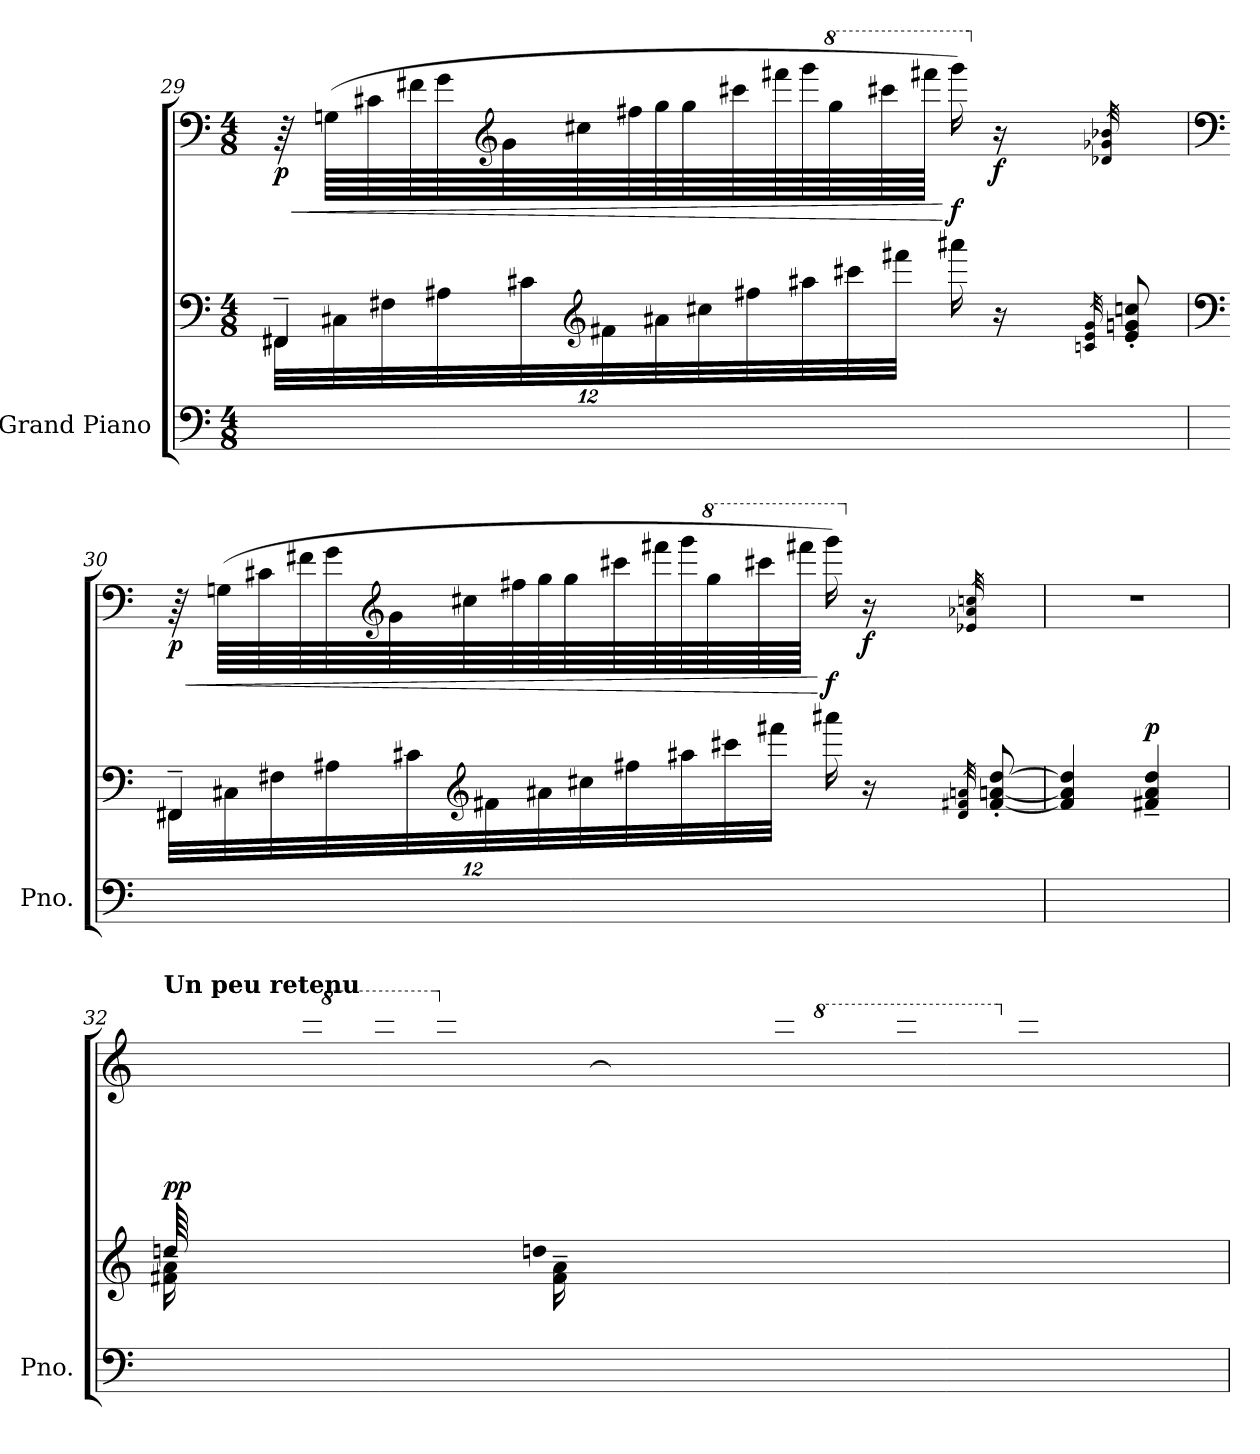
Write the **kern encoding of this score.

**kern	**kern	**kern	**dynam
*part1	*part1	*part1	*part1
*staff3	*staff2	*staff1	*staff1/2/3
*I"Grand Piano	*	*	*
*I'Pno.	*	*	*
!!LO:LB:g=z
*clefF4	*clefF4	*clefF4	*
*k[]	*k[]	*k[]	*
*M4/8	*M4/8	*M4/8	*
=29	=29	=29	=29
*	*^	*	*
*	*	*Xbrackettup	*	*
!	!	!	!	!LO:HP:b
*	*	*	*^	*
!	!	!	!	!	!LO:DY:n=1:b
2ryy	4FF#X~/	48FF#\LLL	64r	4.ryy	< p
.	.	.	(>64Gn\LLLL	.	.
.	.	48C#X\	.	.	.
.	.	.	64c#X\	.	.
.	.	48F#X\	.	.	.
.	.	.	64f#X\	.	.
.	.	48A#X\	64g\	.	.
*	*	*	*clefG2	*	*
.	.	.	64g\	.	.
.	.	48c#X\	.	.	.
.	.	.	64cc#X\	.	.
*	*clefG2	*	*	*	*
.	.	48f#X\	.	.	.
.	.	.	64ff#X\	.	.
.	.	48a#X\	64gg\	.	.
.	.	.	64gg\	.	.
.	.	48cc#X\	.	.	.
.	.	.	64ccc#X\	.	.
.	.	48ff#X\	.	.	.
.	.	.	64fff#X\	.	.
.	.	48aa#X\	64ggg\	.	.
*	*	*	*8va	*	*
.	.	.	64ggg\	.	.
.	.	48ccc#X\	.	.	.
.	.	.	64cccc#X\	.	.
.	.	48fff#X\JJJ	.	.	.
.	.	.	64ffff#X\JJJJ	.	.
!	!	!	!	!	!LO:DY:n=2:b
.	16ryy	16aaa#X\	16gggg\)	.	[ f
*	*	*	*X8va	*	*
!	!	!	!	!	!LO:DY:n=3:b
.	16r	8.ryy	16r	.	f
.	32qcn/ 32qe/ 32qg/LLL	.	.	32qd-X/ 32qg-X/ 32qb-X/JJJ	.
.	8e/' 8gni/' 8ccn/'	.	8ryy	8ryy	.
=30	=30	=30	=30	=30	=30
*	*clefF4	*	*clefF4	*	*
!	!	!	!	!	!LO:HP:b
!	!	!	!	!	!LO:DY:n=1:b
2ryy	4FF#X~/	48FF#\LLL	64r	4.ryy	< p
.	.	.	(>64Gn\LLLL	.	.
.	.	48C#X\	.	.	.
.	.	.	64c#X\	.	.
.	.	48F#X\	.	.	.
.	.	.	64f#X\	.	.
.	.	48A#X\	64g\	.	.
*	*	*	*clefG2	*	*
.	.	.	64g\	.	.
.	.	48c#X\	.	.	.
.	.	.	64cc#X\	.	.
*	*clefG2	*	*	*	*
.	.	48f#X\	.	.	.
.	.	.	64ff#X\	.	.
.	.	48a#X\	64gg\	.	.
.	.	.	64gg\	.	.
.	.	48cc#X\	.	.	.
.	.	.	64ccc#X\	.	.
.	.	48ff#X\	.	.	.
.	.	.	64fff#X\	.	.
.	.	48aa#X\	64ggg\	.	.
*	*	*	*8va	*	*
.	.	.	64ggg\	.	.
.	.	48ccc#X\	.	.	.
.	.	.	64cccc#X\	.	.
.	.	48fff#X\JJJ	.	.	.
.	.	.	64ffff#X\JJJJ	.	.
!	!	!	!	!	!LO:DY:n=2:b
.	16ryy	16aaa#X\	16gggg\)	.	[ f
*	*	*	*X8va	*	*
!	!	!	!	!	!LO:DY:n=3:b
.	16r	8.ryy	16r	.	f
.	32qd/ 32qf#X/ 32qan/LLL	.	.	32qe-X/ 32qa-X/ 32qccn/JJJ	.
.	[8f#/' [8ani/' [8dd/'	.	8ryy	8ryy	.
*	*v	*v	*	*	*
*	*	*v	*v	*
!!LO:LB:g=z
=31	=31	=31	=31
2ryy	4f#i/] 4a/] 4dd/]	2r	.
!	!	!	!LO:DY:a=2
.	4f#/~ 4a/~ 4dd/~	.	p
=32	=32	=32	=32
*	*Xtuplet	*	*
!	!	!LO:TX:a:B:t=Un peu retenu	!
!	!LO:N:vis=32	!	!LO:DY:a=2
*	*^	*	*
*	*	*^	*	*
2ryy	(>480%7ddn/LLL	2ryy	16f#X\~ 16a\~	480%7ryy	pp
!	!	!	!	!LO:N:vis=32	!
.	30%7ryy	.	.	480%7d#X\	.
!	!	!	!	!LO:N:vis=32	!
.	.	.	.	480%7g#X\	.
!	!	!	!	!LO:N:vis=32	!
.	.	.	.	480%7dd#X\	.
!	!	!	!	!LO:N:vis=32	!
.	.	.	.	480%7dd#\	.
.	.	.	8.ryy	.	.
!	!	!	!	!LO:N:vis=32	!
.	.	.	.	480%7gg#X\	.
!	!	!	!	!LO:N:vis=32	!
.	.	.	.	480%7ddd#X\	.
*	*	*	*	*8va	*
!	!	!	!	!LO:N:vis=32	!
.	.	.	.	480%7ddd#\	.
!	!	!	!	!LO:N:vis=32	!
.	.	.	.	480%7ggg#X\	.
!	!	!	!	!LO:N:vis=32	!
.	.	.	.	480%7dddd#X\	.
!	!	!	!	!LO:N:vis=32	!
.	.	.	.	480%7ggg#\	.
!	!	!	!	!LO:N:vis=32	!
.	.	.	.	480%7ddd#\	.
*	*	*	*	*X8va	*
!	!	!	!	!LO:N:vis=32	!
.	.	.	.	480%7ddd#\	.
!	!	!	!	!LO:N:vis=32	!
.	.	.	.	480%7gg#\	.
!	!	!	!	!LO:N:vis=32	!
.	.	.	.	480%7dd#\	.
!	!	!	!	!LO:N:vis=32	!
.	.	.	.	480%7dd#\	.
!	!	!	!	!LO:N:vis=32	!
.	.	.	.	480%7g#\JJJ)	.
!	!LO:N:vis=32	!	!	!	!
.	(>480%7ddn/LLL	.	.	480%7ryy	.
.	.	.	16f#\~ 16a\~	.	.
!	!	!	!	!LO:N:vis=32	!
.	80%19ryy	.	.	480%7d#\	.
.	.	.	.	[480g#\	.
.	.	.	.	80g#\]	.
!	!	!	!	!LO:N:vis=32	!
.	.	.	.	480%7dd#X\	.
!	!	!	!	!LO:N:vis=32	!
.	.	.	.	480%7dd#\	.
.	.	.	8.ryy	.	.
!	!	!	!	!LO:N:vis=32	!
.	.	.	.	480%7gg#\	.
!	!	!	!	!LO:N:vis=32	!
.	.	.	.	480%7ddd#\	.
*	*	*	*	*8va	*
!	!	!	!	!LO:N:vis=32	!
.	.	.	.	480%7ddd#\	.
!	!	!	!	!LO:N:vis=32	!
.	.	.	.	480%7ggg#\	.
!	!	!	!	!LO:N:vis=32	!
.	.	.	.	480%7dddd#\	.
!	!	!	!	!LO:N:vis=32	!
.	.	.	.	480%7ggg#\	.
!	!	!	!	!LO:N:vis=32	!
.	.	.	.	480%7ddd#\	.
*	*	*	*	*X8va	*
!	!	!	!	!LO:N:vis=32	!
.	.	.	.	480%7ddd#\	.
!	!	!	!	!LO:N:vis=32	!
.	.	.	.	480%7gg#\	.
!	!	!	!	!LO:N:vis=32	!
.	.	.	.	480%7dd#\	.
!	!	!	!	!LO:N:vis=32	!
.	.	.	.	480%7dd#\	.
!	!	!	!	!LO:N:vis=32	!
.	.	.	.	480%7g#\JJJ)	.
.	.	.	.	240ryy	.
*	*v	*v	*v	*	*
=	=	=	=
*-	*-	*-	*-
